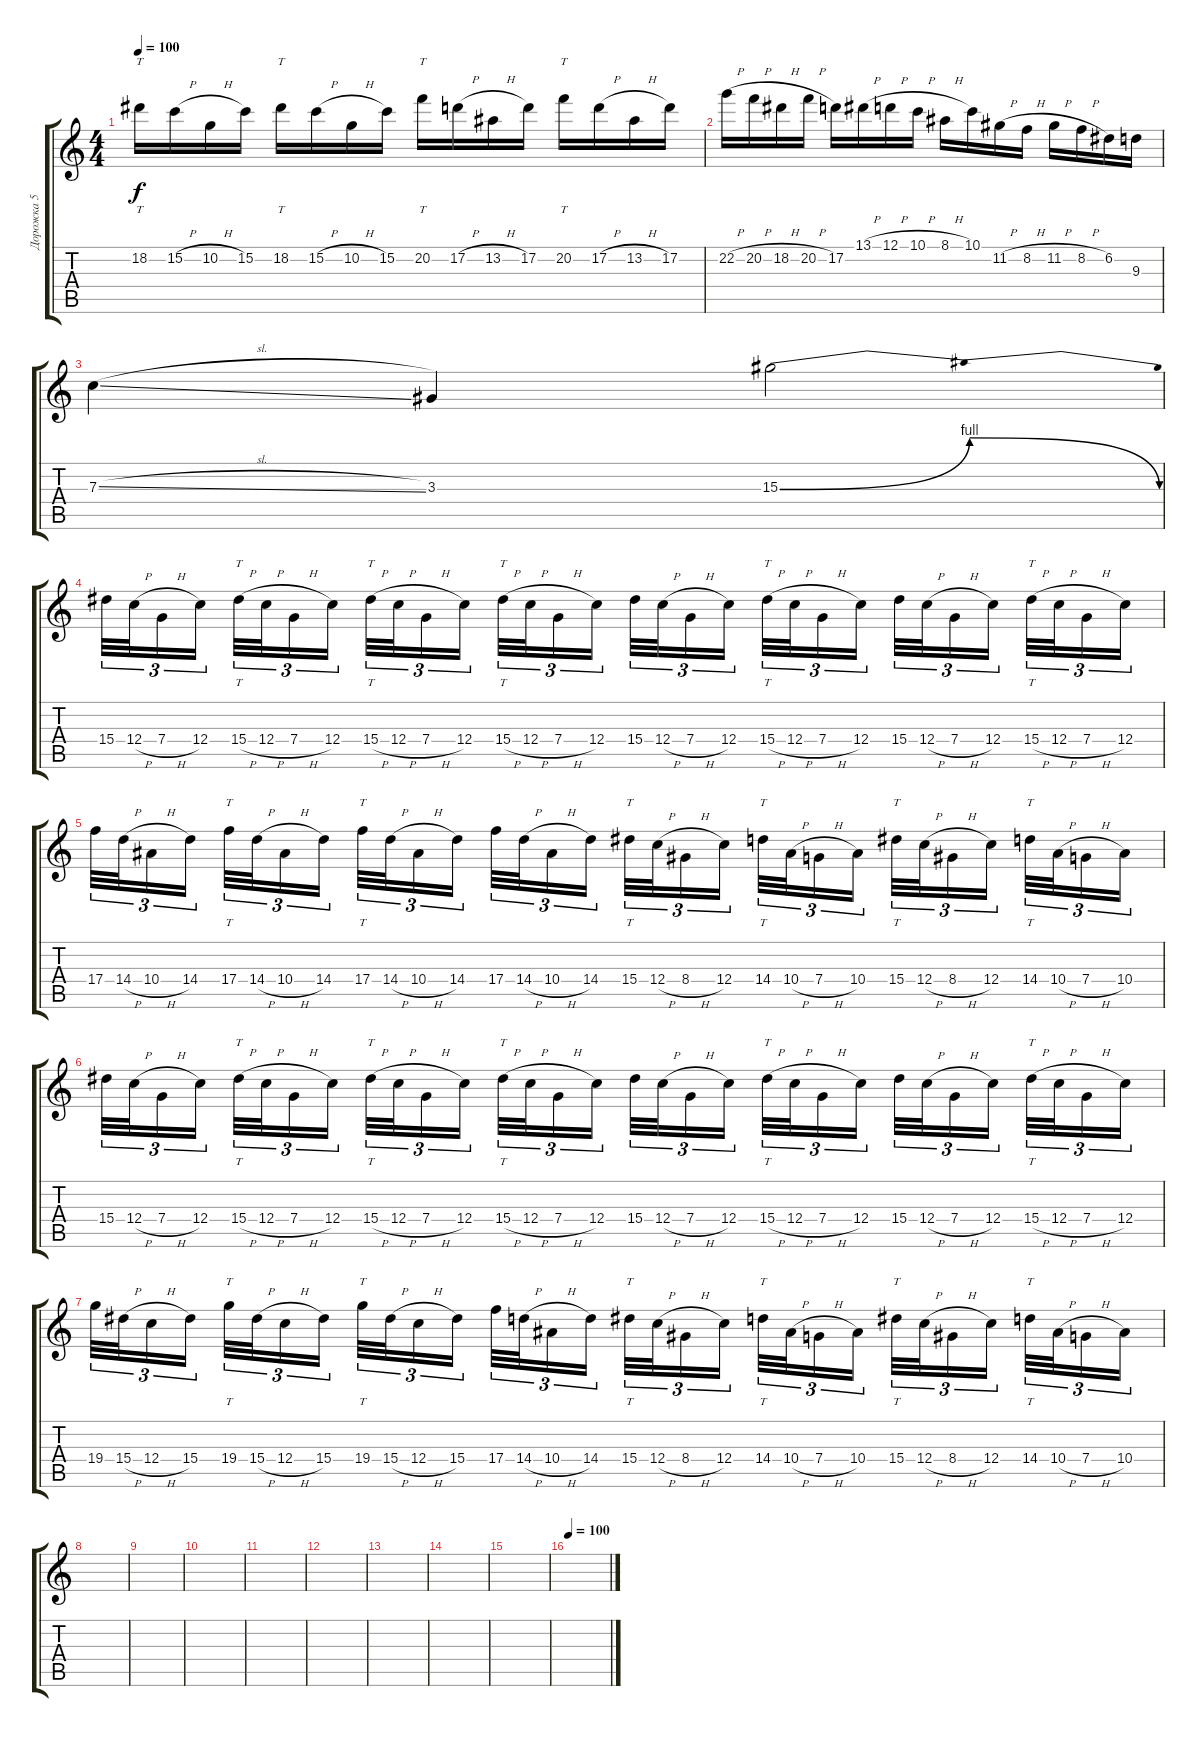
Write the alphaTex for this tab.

\track ("Дорожка 5" "Дорожка 5") {instrument overdrivenguitar}
\staff {score tabs}
\tuning (D4 A3 F3 C3 G2 C2) {hide}
\ts (4 4)
\tempo 100
\clef g2
\ks c
18.2.16{tt dy f} 15.2{h}.16 10.2{h}.16 15.2.16 18.2.16{tt} 15.2{h}.16 10.2{h}.16 15.2.16 20.2.16{tt} 17.2{h}.16 13.2{h}.16 17.2.16 20.2.16{tt} 17.2{h}.16 13.2{h}.16 17.2.16 |
22.2{h}.16 20.2{h}.16 18.2{h}.16 20.2{h}.16 17.2.16 13.1{h}.16 12.1{h}.16 10.1{h}.16 8.1{h}.16 10.1.16 11.2{h}.16 8.2{h}.16 11.2{h}.16 8.2{h}.16 6.2.16 9.3.16 |
7.3{sl}.4 3.3.4 15.3{be (bendrelease 0 0 15 4 45 4 60 0)}.2 |
15.4.32{tu (3 2)} 12.4{h}.32{tu (3 2)} 7.4{h}.16{tu (3 2)} 12.4.16{tu (3 2) beam splitsecondary} 15.4{h}.32{tt tu (3 2)} 12.4{h}.32{tu (3 2)} 7.4{h}.16{tu (3 2)} 12.4.16{tu (3 2)} 15.4{h}.32{tt tu (3 2)} 12.4{h}.32{tu (3 2)} 7.4{h}.16{tu (3 2)} 12.4.16{tu (3 2) beam splitsecondary} 15.4{h}.32{tt tu (3 2)} 12.4{h}.32{tu (3 2)} 7.4{h}.16{tu (3 2)} 12.4.16{tu (3 2)} 15.4.32{tu (3 2)} 12.4{h}.32{tu (3 2)} 7.4{h}.16{tu (3 2)} 12.4.16{tu (3 2) beam splitsecondary} 15.4{h}.32{tt tu (3 2)} 12.4{h}.32{tu (3 2)} 7.4{h}.16{tu (3 2)} 12.4.16{tu (3 2)} 15.4.32{tu (3 2)} 12.4{h}.32{tu (3 2)} 7.4{h}.16{tu (3 2)} 12.4.16{tu (3 2) beam splitsecondary} 15.4{h}.32{tt tu (3 2)} 12.4{h}.32{tu (3 2)} 7.4{h}.16{tu (3 2)} 12.4.16{tu (3 2)} |
17.4.32{tu (3 2)} 14.4{h}.32{tu (3 2)} 10.4{h}.16{tu (3 2)} 14.4.16{tu (3 2) beam splitsecondary} 17.4.32{tt tu (3 2)} 14.4{h}.32{tu (3 2)} 10.4{h}.16{tu (3 2)} 14.4.16{tu (3 2)} 17.4.32{tt tu (3 2)} 14.4{h}.32{tu (3 2)} 10.4{h}.16{tu (3 2)} 14.4.16{tu (3 2) beam splitsecondary} 17.4.32{tu (3 2)} 14.4{h}.32{tu (3 2)} 10.4{h}.16{tu (3 2)} 14.4.16{tu (3 2)} 15.4.32{tt tu (3 2)} 12.4{h}.32{tu (3 2)} 8.4{h}.16{tu (3 2)} 12.4.16{tu (3 2) beam splitsecondary} 14.4.32{tt tu (3 2)} 10.4{h}.32{tu (3 2)} 7.4{h}.16{tu (3 2)} 10.4.16{tu (3 2)} 15.4.32{tt tu (3 2)} 12.4{h}.32{tu (3 2)} 8.4{h}.16{tu (3 2)} 12.4.16{tu (3 2) beam splitsecondary} 14.4.32{tt tu (3 2)} 10.4{h}.32{tu (3 2)} 7.4{h}.16{tu (3 2)} 10.4.16{tu (3 2)} |
15.4.32{tu (3 2)} 12.4{h}.32{tu (3 2)} 7.4{h}.16{tu (3 2)} 12.4.16{tu (3 2) beam splitsecondary} 15.4{h}.32{tt tu (3 2)} 12.4{h}.32{tu (3 2)} 7.4{h}.16{tu (3 2)} 12.4.16{tu (3 2)} 15.4{h}.32{tt tu (3 2)} 12.4{h}.32{tu (3 2)} 7.4{h}.16{tu (3 2)} 12.4.16{tu (3 2) beam splitsecondary} 15.4{h}.32{tt tu (3 2)} 12.4{h}.32{tu (3 2)} 7.4{h}.16{tu (3 2)} 12.4.16{tu (3 2)} 15.4.32{tu (3 2)} 12.4{h}.32{tu (3 2)} 7.4{h}.16{tu (3 2)} 12.4.16{tu (3 2) beam splitsecondary} 15.4{h}.32{tt tu (3 2)} 12.4{h}.32{tu (3 2)} 7.4{h}.16{tu (3 2)} 12.4.16{tu (3 2)} 15.4.32{tu (3 2)} 12.4{h}.32{tu (3 2)} 7.4{h}.16{tu (3 2)} 12.4.16{tu (3 2) beam splitsecondary} 15.4{h}.32{tt tu (3 2)} 12.4{h}.32{tu (3 2)} 7.4{h}.16{tu (3 2)} 12.4.16{tu (3 2)} |
19.4.32{tu (3 2)} 15.4{h}.32{tu (3 2)} 12.4{h}.16{tu (3 2)} 15.4.16{tu (3 2) beam splitsecondary} 19.4.32{tt tu (3 2)} 15.4{h}.32{tu (3 2)} 12.4{h}.16{tu (3 2)} 15.4.16{tu (3 2)} 19.4.32{tt tu (3 2)} 15.4{h}.32{tu (3 2)} 12.4{h}.16{tu (3 2)} 15.4.16{tu (3 2) beam splitsecondary} 17.4.32{tu (3 2)} 14.4{h}.32{tu (3 2)} 10.4{h}.16{tu (3 2)} 14.4.16{tu (3 2)} 15.4.32{tt tu (3 2)} 12.4{h}.32{tu (3 2)} 8.4{h}.16{tu (3 2)} 12.4.16{tu (3 2) beam splitsecondary} 14.4.32{tt tu (3 2)} 10.4{h}.32{tu (3 2)} 7.4{h}.16{tu (3 2)} 10.4.16{tu (3 2)} 15.4.32{tt tu (3 2)} 12.4{h}.32{tu (3 2)} 8.4{h}.16{tu (3 2)} 12.4.16{tu (3 2) beam splitsecondary} 14.4.32{tt tu (3 2)} 10.4{h}.32{tu (3 2)} 7.4{h}.16{tu (3 2)} 10.4.16{tu (3 2)} |
|
|
|
|
|
|
|
|
\tempo 100
